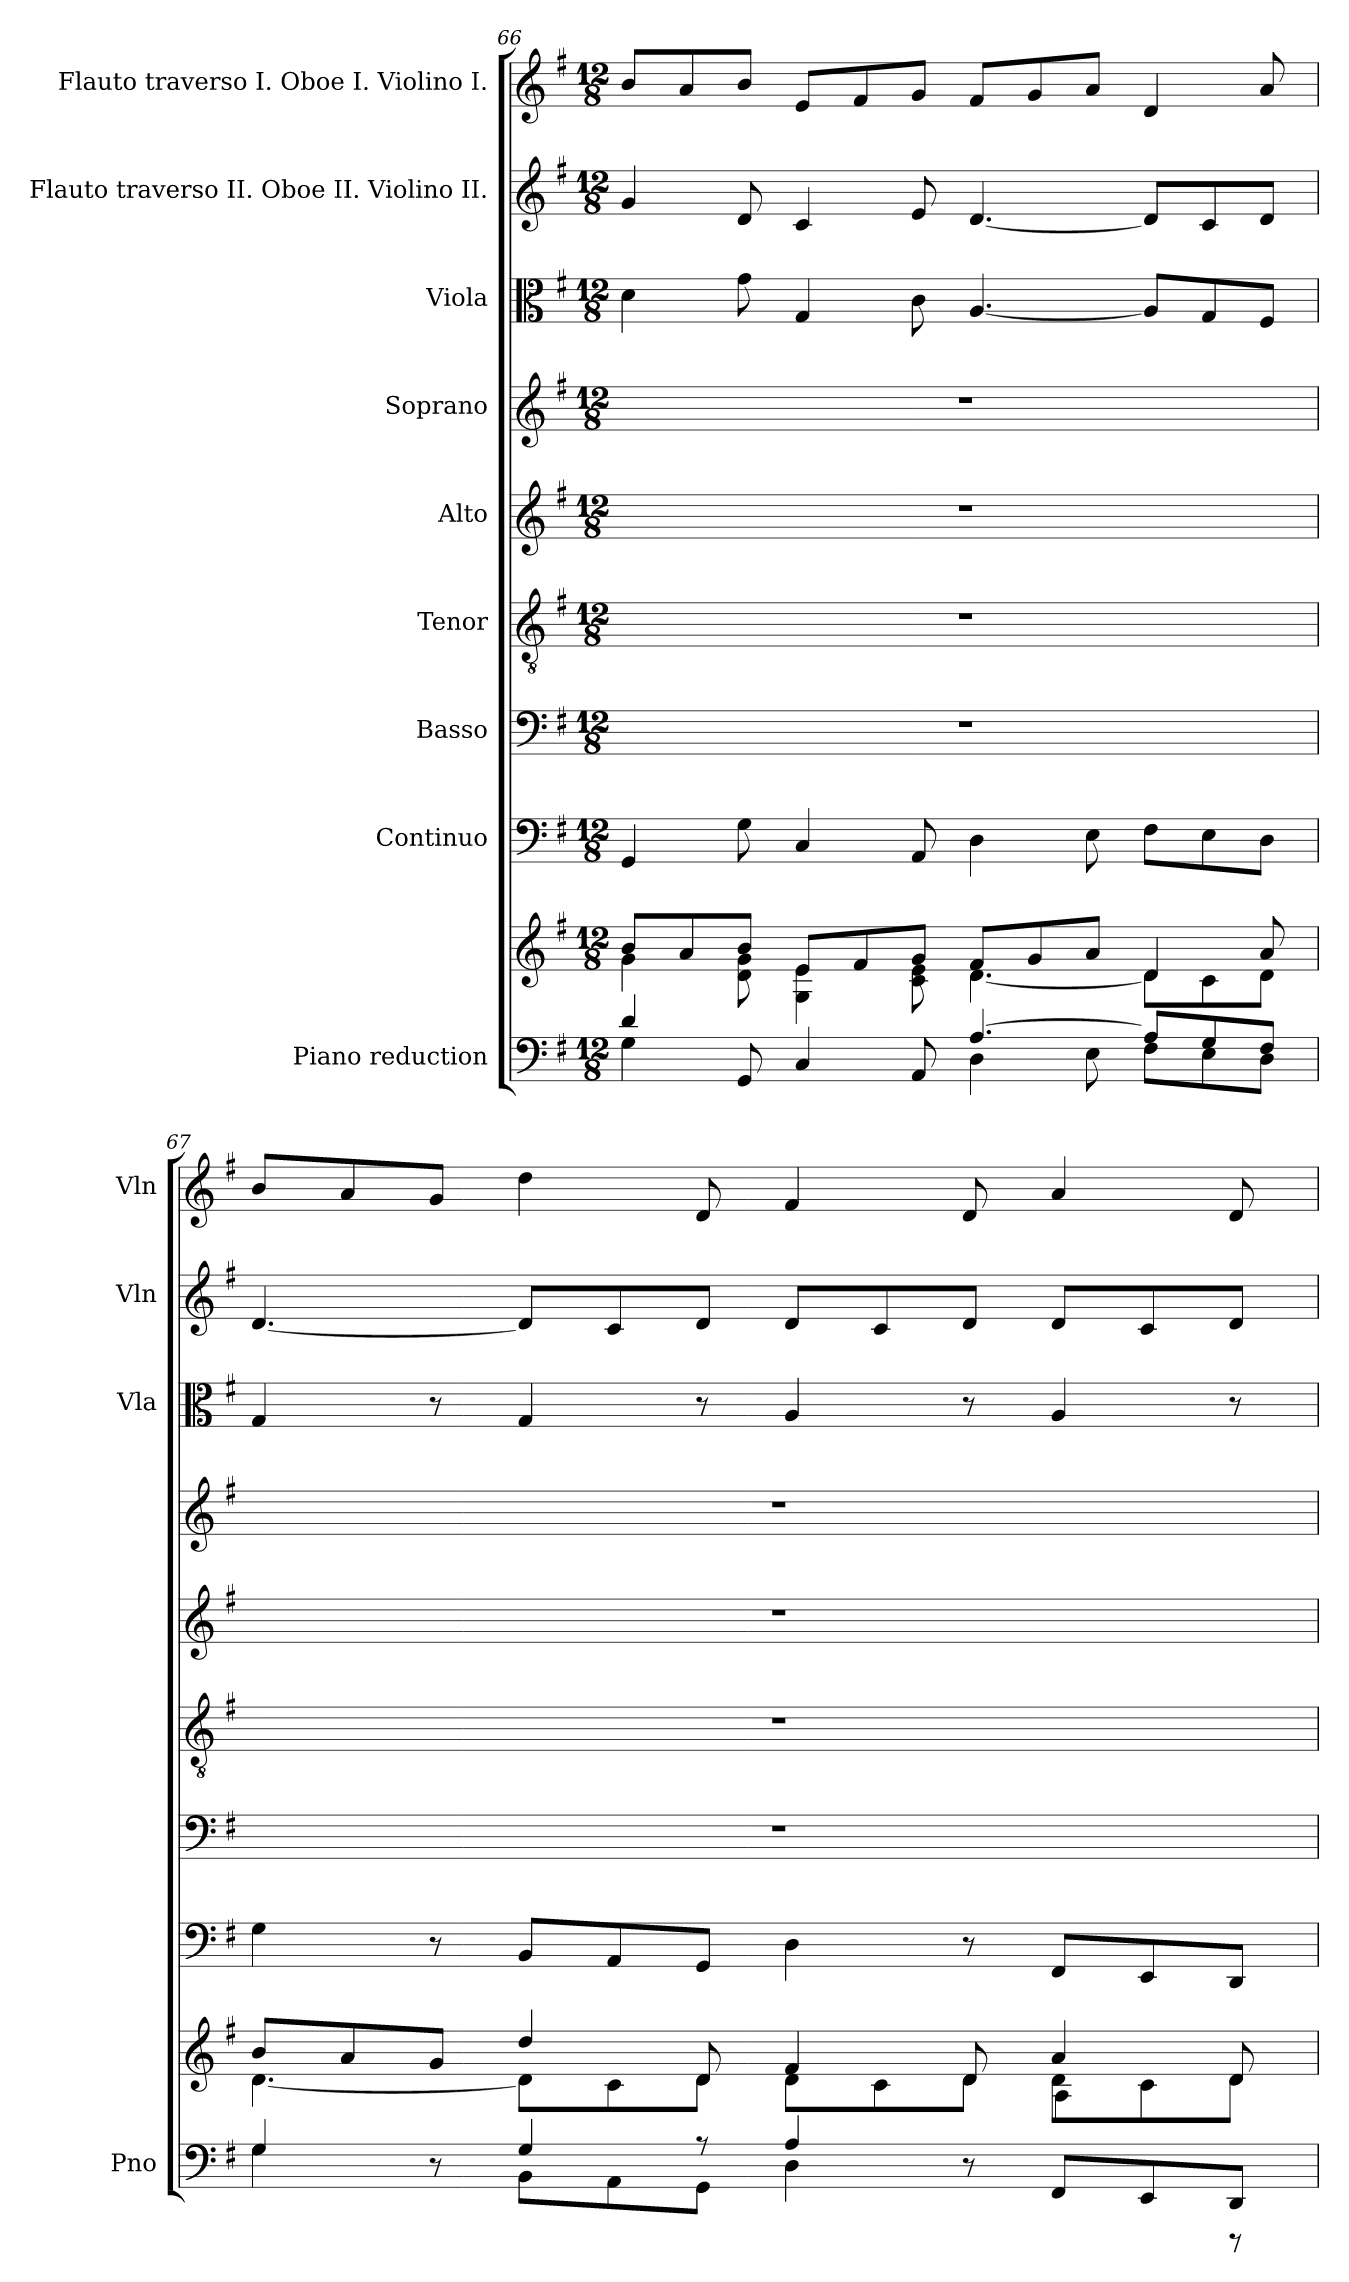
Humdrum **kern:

**kern	**kern	**kern	**kern	**kern	**kern	**kern	**kern	**kern	**kern
*part9	*part9	*part8	*part7	*part6	*part5	*part4	*part3	*part2	*part1
*staff10	*staff9	*staff8	*staff7	*staff6	*staff5	*staff4	*staff3	*staff2	*staff1
*I"Piano reduction	*	*I"Continuo	*I"Basso	*I"Tenor	*I"Alto	*I"Soprano	*I"Viola	*I"Flauto traverso II. Oboe II. Violino II.	*I"Flauto traverso I. Oboe I. Violino I.
*I'Pno	*	*	*	*	*	*	*I'Vla	*I'Vln	*I'Vln
*clefF4	*clefG2	*clefF4	*clefF4	*clefGv2	*clefG2	*clefG2	*clefC3	*clefG2	*clefG2
*k[f#]	*k[f#]	*k[f#]	*k[f#]	*k[f#]	*k[f#]	*k[f#]	*k[f#]	*k[f#]	*k[f#]
*M12/8	*M12/8	*M12/8	*M12/8	*M12/8	*M12/8	*M12/8	*M12/8	*M12/8	*M12/8
=66	=66	=66	=66	=66	=66	=66	=66	=66	=66
*^	*^	*	*	*	*	*	*	*	*
4d/	4G\	8b/L	4g\	4GG/	1.r	1.r	1.r	1.r	4d\	4g/	8b/L
.	.	8a/	.	.	.	.	.	.	.	.	8a/
8GG/	8ryy	8b/J	8d\ 8g\	8G\	.	.	.	.	8g\	8d/	8b/J
4C/	4.ryy	8e/L	4G\ 4e\	4C/	.	.	.	.	4G/	4c/	8e/L
.	.	8f#/	.	.	.	.	.	.	.	.	8f#/
8AA/	.	8g/J	8c\ 8e\	8AA/	.	.	.	.	8c\	8e/	8g/J
[4.A/	4D\	8f#/L	[4.d\	4D\	.	.	.	.	[4.A/	[4.d/	8f#/L
.	.	8g/	.	.	.	.	.	.	.	.	8g/
.	8E\	8a/J	.	8E\	.	.	.	.	.	.	8a/J
8A/L]	8F#\L	4d/	8d\L]	8F#\L	.	.	.	.	8A/L]	8d/L]	4d/
8G/	8E\	.	8c\	8E\	.	.	.	.	8G/	8c/	.
8F#/J	8D\J	8a/	8d\J	8D\J	.	.	.	.	8F#/J	8d/J	8a/
!!LO:PB:g=z
=67	=67	=67	=67	=67	=67	=67	=67	=67	=67	=67	=67
*	*	*	*^	*	*	*	*	*	*	*	*
4G/	4G\	8b/L	[4.d\	8ryy	4G\	1.r	1.r	1.r	1.r	4G/	[4.d/	8b/L
*	*	*	*v	*v	*	*	*	*	*	*	*	*
.	.	8a/	.	.	.	.	.	.	.	.	8a/
8r	8ryy	8g/J	.	8r	.	.	.	.	8r	.	8g/J
4G/	8BB\L	4dd/	8d\L]	8BB/L	.	.	.	.	4G/	8d/L]	4dd\
.	8AA\	.	8c\	8AA/	.	.	.	.	.	8c/	.
8r	8GG\J	8d/	8d\J	8GG/J	.	.	.	.	8r	8d/J	8d/
4A/	4D\	4f#/	8d\L	4D\	.	.	.	.	4A/	8d/L	4f#/
.	.	.	8c\	.	.	.	.	.	.	8c/	.
8r	8ryy	8d/	8d\J	8r	.	.	.	.	8r	8d/J	8d/
*	*	*	*^	*	*	*	*	*	*	*	*
4ryy	8FF#/L	4a/	8d\L	4A\	8FF#/L	.	.	.	.	4A/	8d/L	4a/
.	8EE/	.	8c\	.	8EE/	.	.	.	.	.	8c/	.
8rDDD	8DD/J	8d/	8d\J	8ryy	8DD/J	.	.	.	.	8r	8d/J	8d/
*v	*v	*	*	*	*	*	*	*	*	*	*	*
*	*v	*v	*v	*	*	*	*	*	*	*	*
=	=	=	=	=	=	=	=	=	=
*-	*-	*-	*-	*-	*-	*-	*-	*-	*-
